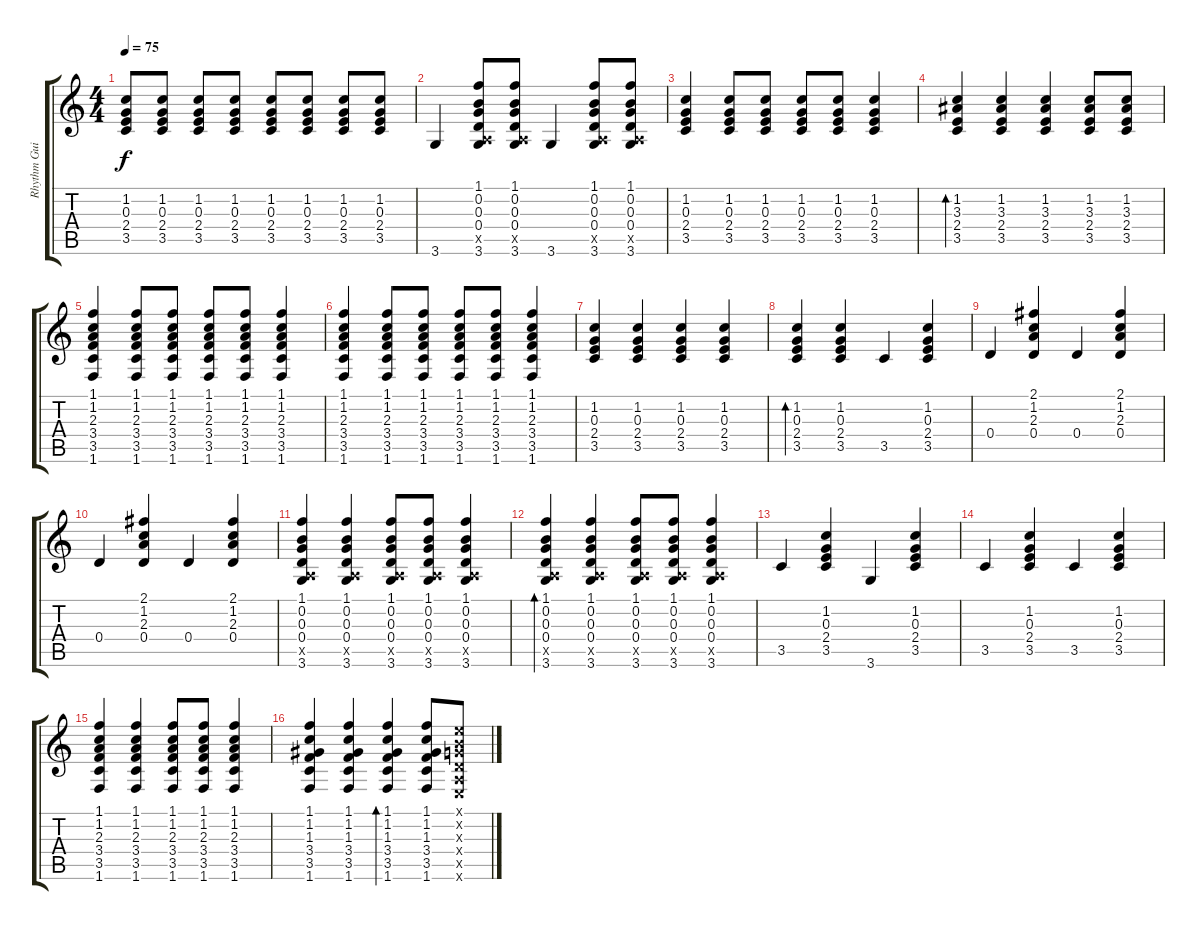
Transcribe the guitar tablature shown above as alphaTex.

\track ("Rhythm Guitar" "Rhythm Gui") {instrument acousticguitarsteel}
\staff {score tabs}
\tuning (E4 B3 G3 D3 A2 E2) {hide}
\ts (4 4)
\tempo 75
\clef g2
\ks c
(1.2 0.3 2.4 3.5).8{dy f} (1.2 0.3 2.4 3.5).8 (1.2 0.3 2.4 3.5).8 (1.2 0.3 2.4 3.5).8 (1.2 0.3 2.4 3.5).8 (1.2 0.3 2.4 3.5).8 (1.2 0.3 2.4 3.5).8 (1.2 0.3 2.4 3.5).8 |
3.6.4 (1.1 0.2 0.3 0.4 0.5{x} 3.6).8 (1.1 0.2 0.3 0.4 0.5{x} 3.6).8 3.6.4 (1.1 0.2 0.3 0.4 0.5{x} 3.6).8 (1.1 0.2 0.3 0.4 0.5{x} 3.6).8 |
(1.2 0.3 2.4 3.5).4 (1.2 0.3 2.4 3.5).8 (1.2 0.3 2.4 3.5).8 (1.2 0.3 2.4 3.5).8 (1.2 0.3 2.4 3.5).8 (1.2 0.3 2.4 3.5).4 |
(1.2 3.3 2.4 3.5).4{bd 480} (1.2 3.3 2.4 3.5).4 (1.2 3.3 2.4 3.5).4 (1.2 3.3 2.4 3.5).8 (1.2 3.3 2.4 3.5).8 |
(1.1 1.2 2.3 3.4 3.5 1.6).4 (1.1 1.2 2.3 3.4 3.5 1.6).8 (1.1 1.2 2.3 3.4 3.5 1.6).8 (1.1 1.2 2.3 3.4 3.5 1.6).8 (1.1 1.2 2.3 3.4 3.5 1.6).8 (1.1 1.2 2.3 3.4 3.5 1.6).4 |
(1.1 1.2 2.3 3.4 3.5 1.6).4 (1.1 1.2 2.3 3.4 3.5 1.6).8 (1.1 1.2 2.3 3.4 3.5 1.6).8 (1.1 1.2 2.3 3.4 3.5 1.6).8 (1.1 1.2 2.3 3.4 3.5 1.6).8 (1.1 1.2 2.3 3.4 3.5 1.6).4 |
(1.2 0.3 2.4 3.5).4 (1.2 0.3 2.4 3.5).4 (1.2 0.3 2.4 3.5).4 (1.2 0.3 2.4 3.5).4 |
(1.2 0.3 2.4 3.5).4{bd 480} (1.2 0.3 2.4 3.5).4 3.5.4 (1.2 0.3 2.4 3.5).4 |
0.4.4 (2.1 1.2 2.3 0.4).4 0.4.4 (2.1 1.2 2.3 0.4).4 |
0.4.4 (2.1 1.2 2.3 0.4).4 0.4.4 (2.1 1.2 2.3 0.4).4 |
(1.1 0.2 0.3 0.4 0.5{x} 3.6).4 (1.1 0.2 0.3 0.4 0.5{x} 3.6).4 (1.1 0.2 0.3 0.4 0.5{x} 3.6).8 (1.1 0.2 0.3 0.4 0.5{x} 3.6).8 (1.1 0.2 0.3 0.4 0.5{x} 3.6).4 |
(1.1 0.2 0.3 0.4 0.5{x} 3.6).4{bd 480} (1.1 0.2 0.3 0.4 0.5{x} 3.6).4 (1.1 0.2 0.3 0.4 0.5{x} 3.6).8 (1.1 0.2 0.3 0.4 0.5{x} 3.6).8 (1.1 0.2 0.3 0.4 0.5{x} 3.6).4 |
3.5.4 (1.2 0.3 2.4 3.5).4 3.6.4 (1.2 0.3 2.4 3.5).4 |
3.5.4 (1.2 0.3 2.4 3.5).4 3.5.4 (1.2 0.3 2.4 3.5).4 |
(1.1 1.2 2.3 3.4 3.5 1.6).4 (1.1 1.2 2.3 3.4 3.5 1.6).4 (1.1 1.2 2.3 3.4 3.5 1.6).8 (1.1 1.2 2.3 3.4 3.5 1.6).8 (1.1 1.2 2.3 3.4 3.5 1.6).4 |
(1.1 1.2 1.3 3.4 3.5 1.6).4 (1.1 1.2 1.3 3.4 3.5 1.6).4 (1.1 1.2 1.3 3.4 3.5 1.6).4{bd 480} (1.1 1.2 1.3 3.4 3.5 1.6).8 (0.1{x} 0.2{x} 0.3{x} 0.4{x} 0.5{x} 0.6{x}).8
